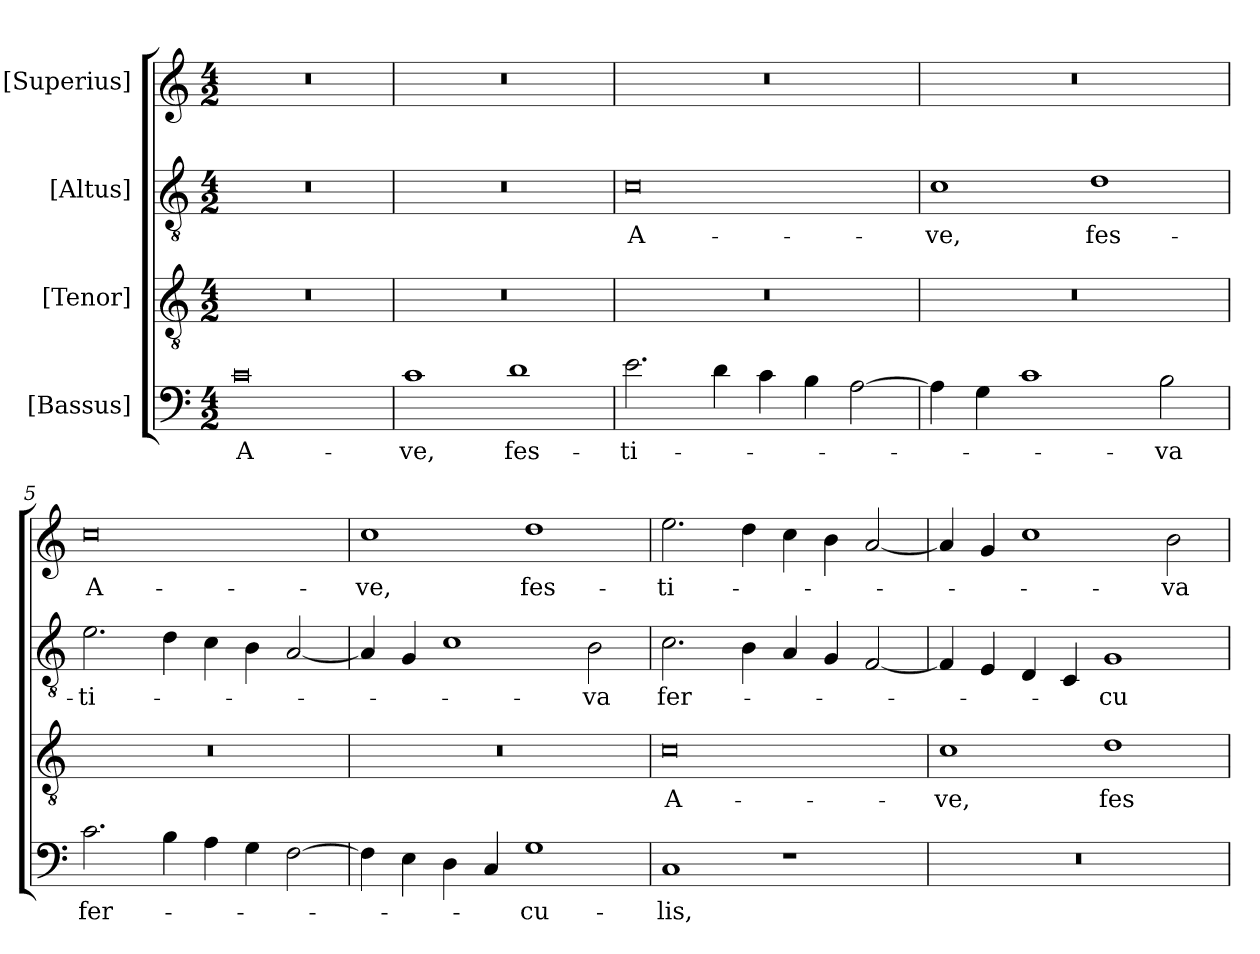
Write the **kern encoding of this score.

**kern	**text	**kern	**text	**kern	**text	**kern	**text
*part4	*part4	*part3	*part3	*part2	*part2	*part1	*part1
*staff4	*staff4	*staff3	*staff3	*staff2	*staff2	*staff1	*staff1
*I"[Bassus]	*	*I"[Tenor]	*	*I"[Altus]	*	*I"[Superius]	*
!!LO:PB:g=z
*clefF4	*	*clefGv2	*	*clefGv2	*	*clefG2	*
*	*	*ITrd7c12	*	*ITrd7c12	*	*	*
*k[]	*	*k[]	*	*k[]	*	*k[]	*
*C:	*	*C:	*	*C:	*	*C:	*
*M4/2	*	*M4/2	*	*M4/2	*	*M4/2	*
=1	=1	=1	=1	=1	=1	=1	=1
!	!LO:LY:b:color=#000000	!	!	!LO:N:vis=1	!	!LO:N:vis=1	!
0ci	A-	0r	.	0r	.	0r	.
=2	=2	=2	=2	=2	=2	=2	=2
!	!LO:LY:b:color=#000000	!	!	!LO:N:vis=1	!	!LO:N:vis=1	!
1ci	-ve,	0r	.	0r	.	0r	.
!	!LO:LY:b:color=#000000	!	!	!	!	!	!
1di	fes-	.	.	.	.	.	.
=3	=3	=3	=3	=3	=3	=3	=3
!	!LO:LY:b:color=#000000	!	!	!	!	!	!
!	!	!	!	!	!LO:LY:b:color=#000000	!LO:N:vis=1	!
2.ei\	-ti-	0r	.	0Ci	A-	0r	.
4di\	.	.	.	.	.	.	.
4ci\	.	.	.	.	.	.	.
4Bi\	.	.	.	.	.	.	.
[>2Ai\	.	.	.	.	.	.	.
=4	=4	=4	=4	=4	=4	=4	=4
!	!	!	!	!	!LO:LY:b:color=#000000	!LO:N:vis=1	!
4Ai\]	.	0r	.	1Ci	-ve,	0r	.
4Gi\	.	.	.	.	.	.	.
1ci	.	.	.	.	.	.	.
!	!	!	!	!	!LO:LY:b:color=#000000	!	!
.	.	.	.	1Di	fes-	.	.
!	!LO:LY:b:color=#000000	!	!	!	!	!	!
2Bi\	-va	.	.	.	.	.	.
=5	=5	=5	=5	=5	=5	=5	=5
!	!LO:LY:b:color=#000000	!	!	!	!	!	!
!	!	!	!	!	!LO:LY:b:color=#000000	!	!
!	!	!	!	!	!	!	!LO:LY:b:color=#000000
2.ci\	fer-	0r	.	2.Ei\	-ti-	0cci	A-
4Bi\	.	.	.	4Di\	.	.	.
4Ai\	.	.	.	4Ci\	.	.	.
4Gi\	.	.	.	4BBi\	.	.	.
[>2Fi\	.	.	.	[<2AAi/	.	.	.
!!LO:LB:g=z
=6	=6	=6	=6	=6	=6	=6	=6
!	!	!	!	!	!	!	!LO:LY:b:color=#000000
4Fi\]	.	0r	.	4AAi/]	.	1cci	-ve,
4Ei\	.	.	.	4GGi/	.	.	.
4Di\	.	.	.	1Ci	.	.	.
4Ci/	.	.	.	.	.	.	.
!	!LO:LY:b:color=#000000	!	!	!	!	!	!
!	!	!	!	!	!	!	!LO:LY:b:color=#000000
1Gi	-cu-	.	.	.	.	1ddi	fes-
!	!	!	!	!	!LO:LY:b:color=#000000	!	!
.	.	.	.	2BBi\	-va	.	.
=7	=7	=7	=7	=7	=7	=7	=7
!	!LO:LY:b:color=#000000	!	!	!	!	!	!
!	!	!	!LO:LY:b:color=#000000	!	!	!	!
!	!	!	!	!	!LO:LY:b:color=#000000	!	!
!	!	!	!	!	!	!	!LO:LY:b:color=#000000
1Ci	-lis,	0Ci	A-	2.Ci\	fer-	2.eei\	-ti-
.	.	.	.	4BBi\	.	4ddi\	.
1r	.	.	.	4AAi/	.	4cci\	.
.	.	.	.	4GGi/	.	4bi\	.
.	.	.	.	[<2FFi/	.	[<2ai/	.
=8	=8	=8	=8	=8	=8	=8	=8
!LO:N:vis=1	!	!	!	!	!	!	!
!	!	!	!LO:LY:b:color=#000000	!	!	!	!
0r	.	1Ci	-ve,	4FFi/]	.	4ai/]	.
.	.	.	.	4EEi/	.	4gi/	.
.	.	.	.	4DDi/	.	1cci	.
.	.	.	.	4CCi/	.	.	.
!	!	!	!LO:LY:b:color=#000000	!	!	!	!
!	!	!	!	!	!LO:LY:b:color=#000000	!	!
.	.	1Di	fes-	1GGi	-cu-	.	.
!	!	!	!	!	!	!	!LO:LY:b:color=#000000
.	.	.	.	.	.	2bi\	-va
=	=	=	=	=	=	=	=
*-	*-	*-	*-	*-	*-	*-	*-
